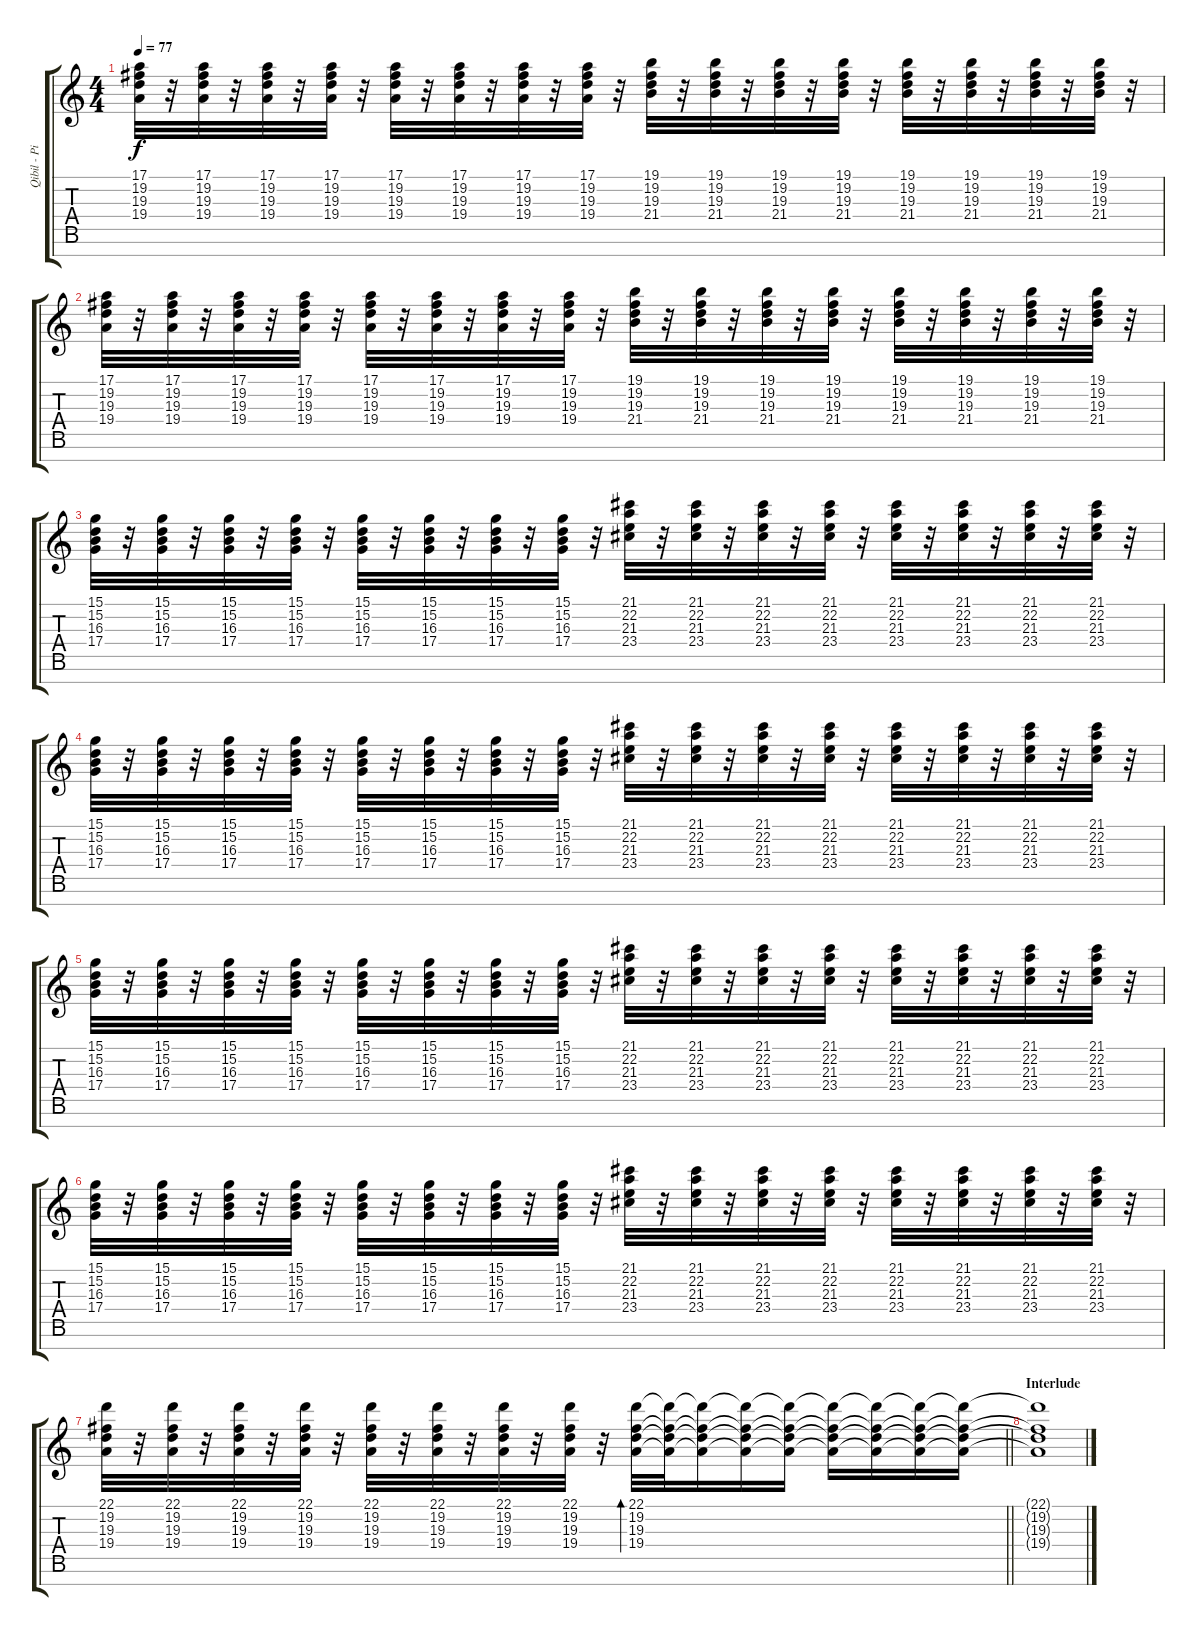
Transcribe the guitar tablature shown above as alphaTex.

\track ("Qibil - Piano" "Qibil - Pi") {instrument honkytonkpiano}
\staff {score tabs}
\tuning (E4 B3 G3 D3 A2 E2 B1) {hide}
\ts (4 4)
\tempo 77
\clef g2
\ks c
(17.1 19.2 19.3 19.4).32{dy f} r.32 (17.1 19.2 19.3 19.4).32 r.32 (17.1 19.2 19.3 19.4).32 r.32 (17.1 19.2 19.3 19.4).32 r.32 (17.1 19.2 19.3 19.4).32 r.32 (17.1 19.2 19.3 19.4).32 r.32 (17.1 19.2 19.3 19.4).32 r.32 (17.1 19.2 19.3 19.4).32 r.32 (19.1 19.2 19.3 21.4).32 r.32 (19.1 19.2 19.3 21.4).32 r.32 (19.1 19.2 19.3 21.4).32 r.32 (19.1 19.2 19.3 21.4).32 r.32 (19.1 19.2 19.3 21.4).32 r.32 (19.1 19.2 19.3 21.4).32 r.32 (19.1 19.2 19.3 21.4).32 r.32 (19.1 19.2 19.3 21.4).32 r.32 |
(17.1 19.2 19.3 19.4).32 r.32 (17.1 19.2 19.3 19.4).32 r.32 (17.1 19.2 19.3 19.4).32 r.32 (17.1 19.2 19.3 19.4).32 r.32 (17.1 19.2 19.3 19.4).32 r.32 (17.1 19.2 19.3 19.4).32 r.32 (17.1 19.2 19.3 19.4).32 r.32 (17.1 19.2 19.3 19.4).32 r.32 (19.1 19.2 19.3 21.4).32 r.32 (19.1 19.2 19.3 21.4).32 r.32 (19.1 19.2 19.3 21.4).32 r.32 (19.1 19.2 19.3 21.4).32 r.32 (19.1 19.2 19.3 21.4).32 r.32 (19.1 19.2 19.3 21.4).32 r.32 (19.1 19.2 19.3 21.4).32 r.32 (19.1 19.2 19.3 21.4).32 r.32 |
(15.1 15.2 16.3 17.4).32 r.32 (15.1 15.2 16.3 17.4).32 r.32 (15.1 15.2 16.3 17.4).32 r.32 (15.1 15.2 16.3 17.4).32 r.32 (15.1 15.2 16.3 17.4).32 r.32 (15.1 15.2 16.3 17.4).32 r.32 (15.1 15.2 16.3 17.4).32 r.32 (15.1 15.2 16.3 17.4).32 r.32 (21.1 22.2 21.3 23.4).32 r.32 (21.1 22.2 21.3 23.4).32 r.32 (21.1 22.2 21.3 23.4).32 r.32 (21.1 22.2 21.3 23.4).32 r.32 (21.1 22.2 21.3 23.4).32 r.32 (21.1 22.2 21.3 23.4).32 r.32 (21.1 22.2 21.3 23.4).32 r.32 (21.1 22.2 21.3 23.4).32 r.32 |
(15.1 15.2 16.3 17.4).32 r.32 (15.1 15.2 16.3 17.4).32 r.32 (15.1 15.2 16.3 17.4).32 r.32 (15.1 15.2 16.3 17.4).32 r.32 (15.1 15.2 16.3 17.4).32 r.32 (15.1 15.2 16.3 17.4).32 r.32 (15.1 15.2 16.3 17.4).32 r.32 (15.1 15.2 16.3 17.4).32 r.32 (21.1 22.2 21.3 23.4).32 r.32 (21.1 22.2 21.3 23.4).32 r.32 (21.1 22.2 21.3 23.4).32 r.32 (21.1 22.2 21.3 23.4).32 r.32 (21.1 22.2 21.3 23.4).32 r.32 (21.1 22.2 21.3 23.4).32 r.32 (21.1 22.2 21.3 23.4).32 r.32 (21.1 22.2 21.3 23.4).32 r.32 |
(15.1 15.2 16.3 17.4).32 r.32 (15.1 15.2 16.3 17.4).32 r.32 (15.1 15.2 16.3 17.4).32 r.32 (15.1 15.2 16.3 17.4).32 r.32 (15.1 15.2 16.3 17.4).32 r.32 (15.1 15.2 16.3 17.4).32 r.32 (15.1 15.2 16.3 17.4).32 r.32 (15.1 15.2 16.3 17.4).32 r.32 (21.1 22.2 21.3 23.4).32 r.32 (21.1 22.2 21.3 23.4).32 r.32 (21.1 22.2 21.3 23.4).32 r.32 (21.1 22.2 21.3 23.4).32 r.32 (21.1 22.2 21.3 23.4).32 r.32 (21.1 22.2 21.3 23.4).32 r.32 (21.1 22.2 21.3 23.4).32 r.32 (21.1 22.2 21.3 23.4).32 r.32 |
(15.1 15.2 16.3 17.4).32 r.32 (15.1 15.2 16.3 17.4).32 r.32 (15.1 15.2 16.3 17.4).32 r.32 (15.1 15.2 16.3 17.4).32 r.32 (15.1 15.2 16.3 17.4).32 r.32 (15.1 15.2 16.3 17.4).32 r.32 (15.1 15.2 16.3 17.4).32 r.32 (15.1 15.2 16.3 17.4).32 r.32 (21.1 22.2 21.3 23.4).32 r.32 (21.1 22.2 21.3 23.4).32 r.32 (21.1 22.2 21.3 23.4).32 r.32 (21.1 22.2 21.3 23.4).32 r.32 (21.1 22.2 21.3 23.4).32 r.32 (21.1 22.2 21.3 23.4).32 r.32 (21.1 22.2 21.3 23.4).32 r.32 (21.1 22.2 21.3 23.4).32 r.32 |
\barLineRight lightlight
(22.1 19.2 19.3 19.4).32 r.32 (22.1 19.2 19.3 19.4).32 r.32 (22.1 19.2 19.3 19.4).32 r.32 (22.1 19.2 19.3 19.4).32 r.32 (22.1 19.2 19.3 19.4).32 r.32 (22.1 19.2 19.3 19.4).32 r.32 (22.1 19.2 19.3 19.4).32 r.32 (22.1 19.2 19.3 19.4).32 r.32 (22.1 19.2 19.3 19.4).32{bd 60} (22.1{t} 19.2{t} 19.3{t} 19.4{t}).32 (22.1{t} 19.2{t} 19.3{t} 19.4{t}).16 (22.1{t} 19.2{t} 19.3{t} 19.4{t}).16 (22.1{t} 19.2{t} 19.3{t} 19.4{t}).16 (22.1{t} 19.2{t} 19.3{t} 19.4{t}).16 (22.1{t} 19.2{t} 19.3{t} 19.4{t}).16 (22.1{t} 19.2{t} 19.3{t} 19.4{t}).16 (22.1{t} 19.2{t} 19.3{t} 19.4{t}).16 |
\section ("" "Interlude")
(22.1{t} 19.2{t} 19.3{t} 19.4{t}).1
